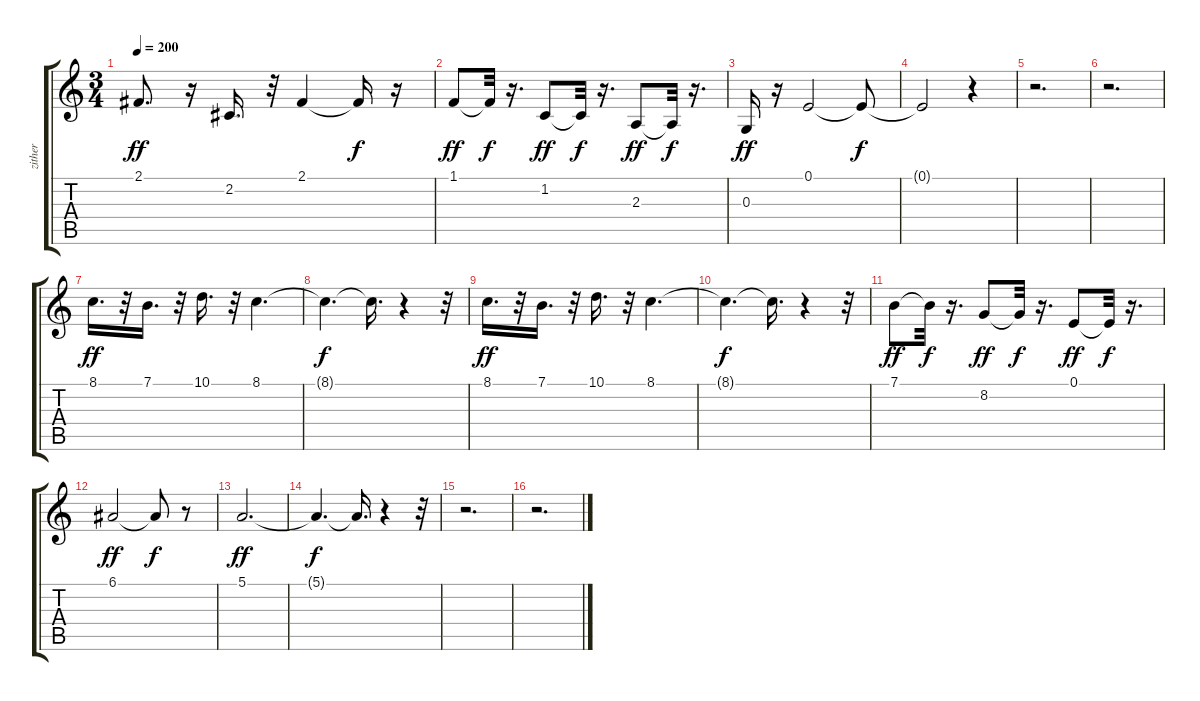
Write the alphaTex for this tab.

\track (" zither" " zither") {instrument dulcimer}
\staff {score tabs}
\tuning (E4 B3 G3 D3 A2 E2) {hide}
\ts (3 4)
\tempo 200
\clef g2
\ks c
2.1.8{d dy ff} r.16 2.2.16{d} r.32 2.1.4 2.1{t}.16{dy f} r.16 |
1.1.8{dy ff} 1.1{t}.32{dy f} r.16{d} 1.2.8{dy ff} 1.2{t}.32{dy f} r.16{d} 2.3.8{dy ff} 2.3{t}.32{dy f} r.16{d} |
0.3.16{dy ff} r.16 0.1.2 0.1{t}.8{dy f} |
0.1{t}.2 r.4 |
r.2{d} |
r.2{d} |
8.1.16{d dy ff} r.32 7.1.16{d} r.32 10.1.16{d} r.32 8.1.4{d} |
8.1{t}.4{d dy f} 8.1{t}.16{d} r.4 r.32 |
8.1.16{d dy ff} r.32 7.1.16{d} r.32 10.1.16{d} r.32 8.1.4{d} |
8.1{t}.4{d dy f} 8.1{t}.16{d} r.4 r.32 |
7.1.8{dy ff} 7.1{t}.32{dy f} r.16{d} 8.2.8{dy ff} 8.2{t}.32{dy f} r.16{d} 0.1.8{dy ff} 0.1{t}.32{dy f} r.16{d} |
6.1.2{dy ff} 6.1{t}.8{dy f} r.8 |
5.1.2{d dy ff} |
5.1{t}.4{d dy f} 5.1{t}.16{d} r.4 r.32 |
r.2{d} |
r.2{d}
